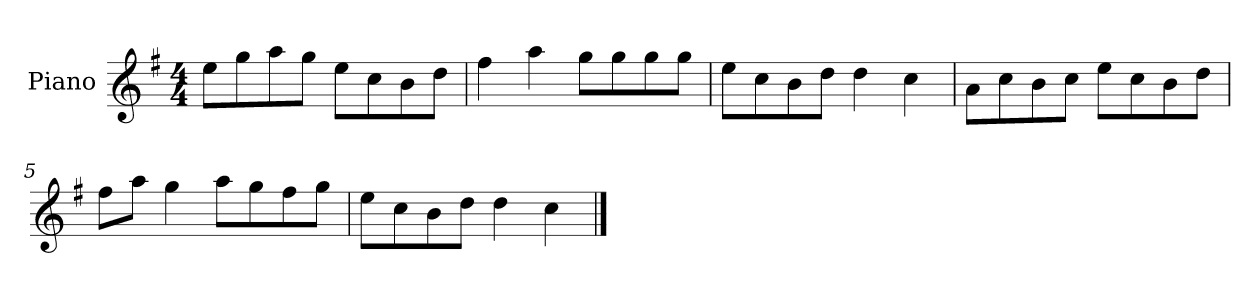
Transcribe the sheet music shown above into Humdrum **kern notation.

**kern
*part1
*staff1
*I"Piano
*I'P-no
*clefG2
*k[f#]
*M4/4
*MM90
=1
8ee\L
8gg\
8aa\
8gg\J
8ee\L
8cc\
8b\
8dd\J
=2
4ff#\
4aa\
8gg\L
8gg\
8gg\
8gg\J
=3
8ee\L
8cc\
8b\
8dd\J
4dd\
4cc\
=4
8a\L
8cc\
8b\
8cc\J
8ee\L
8cc\
8b\
8dd\J
=5
8ff#\L
8aa\J
4gg\
8aa\L
8gg\
8ff#\
8gg\J
!!LO:LB:g=z
=6
8ee\L
8cc\
8b\
8dd\J
4dd\
4cc\
==
*-
